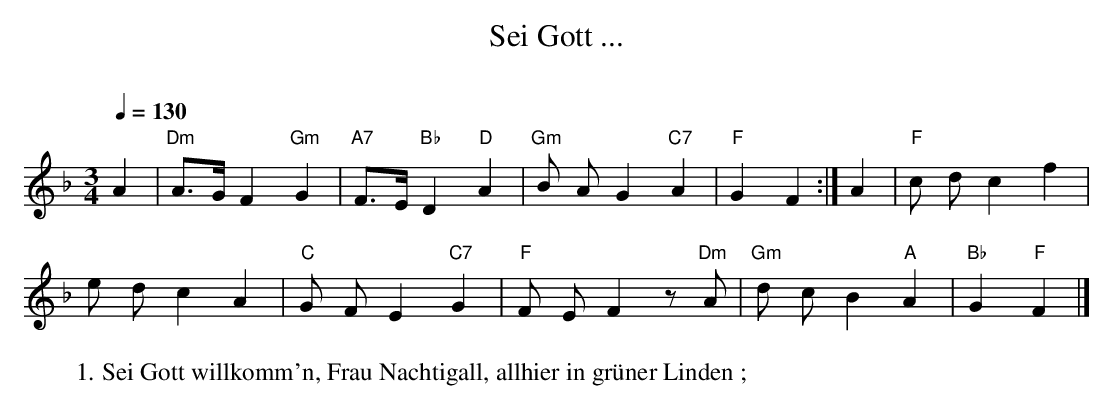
X:1
T:Sei Gott ...
O:
M:3/4
L:1/4
Q:1/4=130
K:F
A | "Dm"A/>G/ F "Gm"G | "A7"F/>E/ "Bb"D "D"A | "Gm"B/ A/ G "C7"A | "F"G F :| A | "F"c/ d/ cf |
e/ d/ cA | "C"G/ F/ E "C7"G | "F"F/ E/ F z/ "Dm"A/ | "Gm"d/ c/ B "A"A | "Bb"G"F"F |]
W:1. Sei Gott willkomm'n, Frau Nachtigall, allhier in grüner Linden ;
W:
